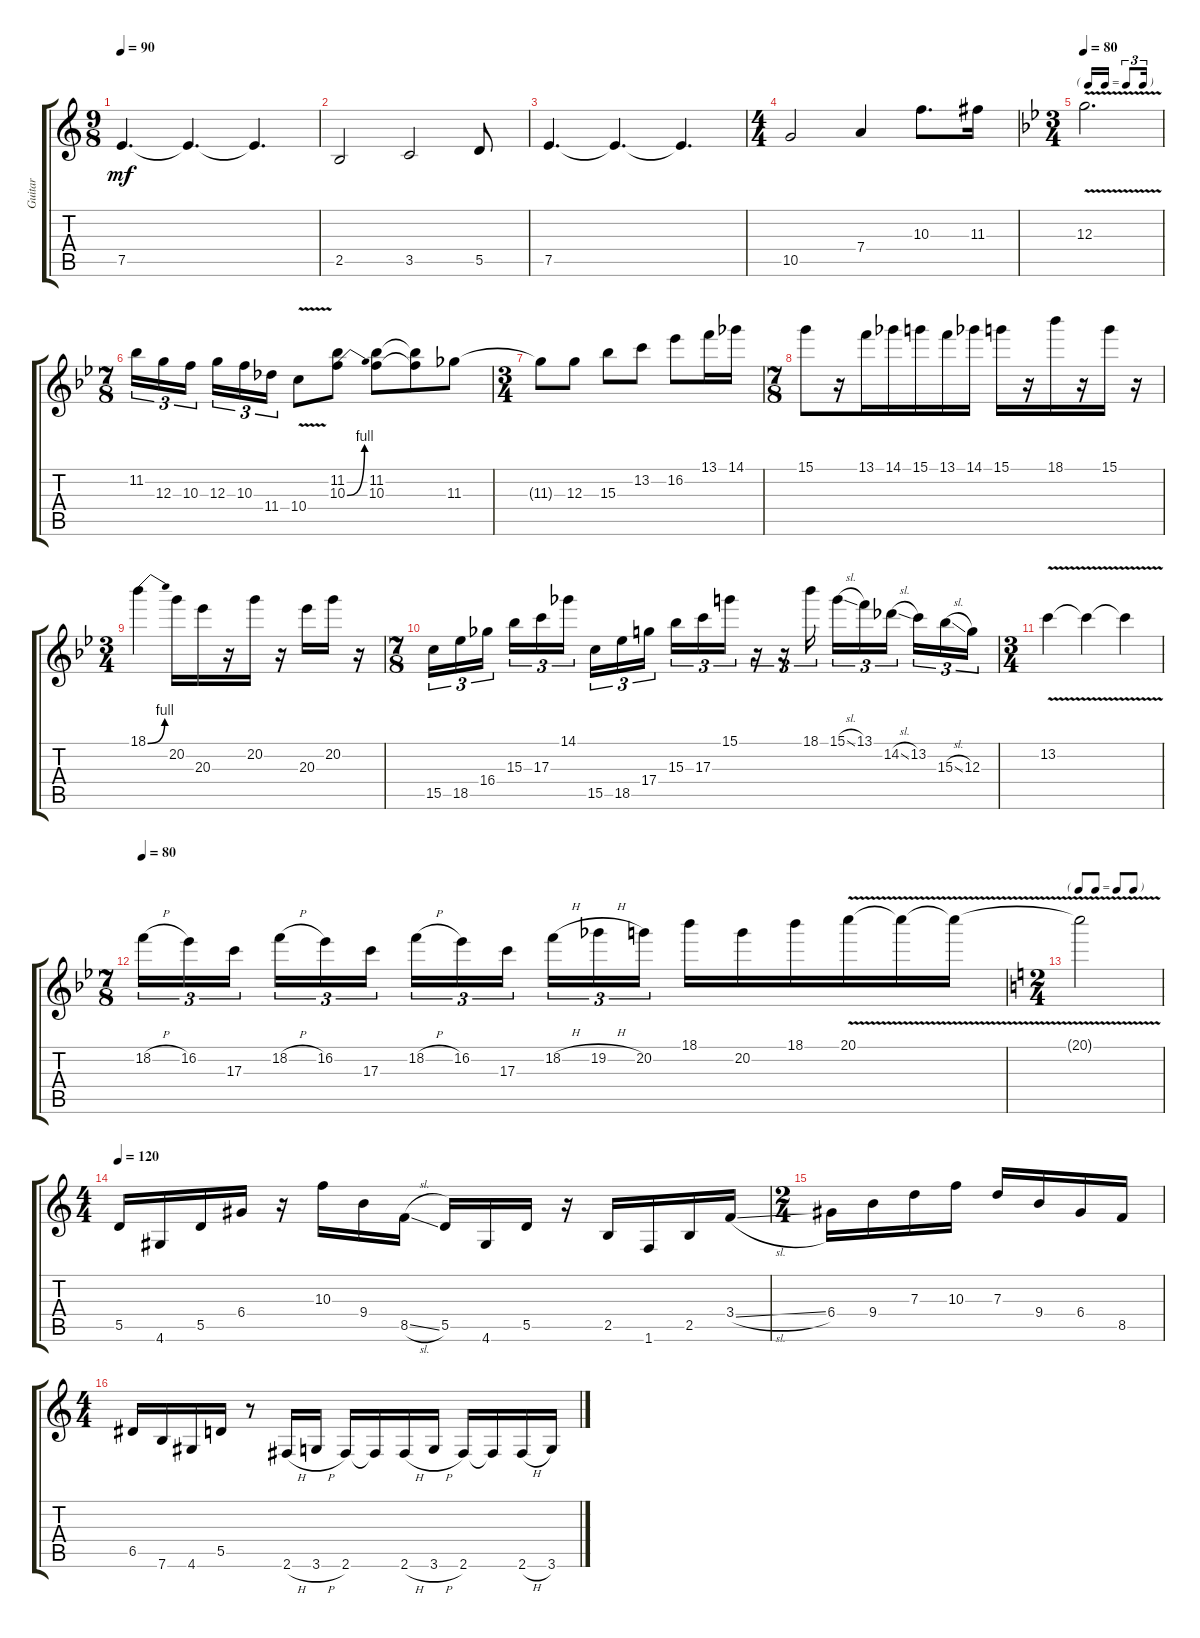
\track ("Guitar" "Guitar") {instrument distortionguitar}
\staff {score tabs}
\tuning (E4 B3 G3 D3 A2 E2) {hide}
\ts (9 8)
\tempo 90
\clef g2
\ks c
7.5.4{d dy mf} 7.5{t}.4{d} 7.5{t}.4{d} |
2.5.2 3.5.2 5.5.8 |
7.5.4{d} 7.5{t}.4{d} 7.5{t}.4{d} |
\ts (4 4)
10.5.2 7.4.4 10.3.8{d} 11.3.16 |
\ts (3 4)
\tf triplet16th
\tempo 80
\ks bb
12.3{v}.2{d} |
\ts (7 8)
11.2.16{tu (3 2)} 12.3.16{tu (3 2)} 10.3.16{tu (3 2)} 12.3.16{tu (3 2)} 10.3.16{tu (3 2)} 11.4.16{tu (3 2)} 10.4{v}.8 (11.2 10.3{be (bend 0 0 60 4)}).8 (11.2 10.3).8 (11.2{t} 10.3{t}).8 11.3.8 |
\ts (3 4)
11.3{t}.8 12.3.8 15.3.8 13.2.8 16.2.8 13.1.16 14.1.16 |
\ts (7 8)
15.1.8 r.16 13.1.16 14.1.16 15.1.16 13.1.16 14.1.16 15.1.16 r.16 18.1.16 r.16 15.1.16 r.16 |
\ts (3 4)
18.1{be (bend 0 0 60 4)}.4 20.2.16 20.3.16 r.16 20.2.16 r.16 20.3.16 20.2.16 r.16 |
\ts (7 8)
15.5.16{tu (3 2)} 18.5.16{tu (3 2)} 16.4.16{tu (3 2)} 15.3.16{tu (3 2)} 17.3.16{tu (3 2)} 14.1.16{tu (3 2)} 15.5.16{tu (3 2)} 18.5.16{tu (3 2)} 17.4.16{tu (3 2)} 15.3.16{tu (3 2)} 17.3.16{tu (3 2)} 15.1.16{tu (3 2)} r.16{tu (3 2)} r.16{tu (3 2)} 18.1.16{tu (3 2)} 15.1{sl}.16{tu (3 2)} 13.1.16{tu (3 2)} 14.2{sl}.16{tu (3 2)} 13.2.16{tu (3 2)} 15.3{sl}.16{tu (3 2)} 12.3.16{tu (3 2)} |
\ts (3 4)
13.2{v}.4 13.2{v t}.4 13.2{v t}.4 |
\ts (7 8)
\tempo 80
18.2{h}.16{tu (3 2)} 16.2.16{tu (3 2)} 17.3.16{tu (3 2)} 18.2{h}.16{tu (3 2)} 16.2.16{tu (3 2)} 17.3.16{tu (3 2)} 18.2{h}.16{tu (3 2)} 16.2.16{tu (3 2)} 17.3.16{tu (3 2)} 18.2{h}.16{tu (3 2)} 19.2{h}.16{tu (3 2)} 20.2.16{tu (3 2)} 18.1.16 20.2.16 18.1.16 20.1{v}.16 20.1{v t}.16 20.1{v t}.16 |
\ts (2 4)
\tf none
\ks c
20.1{v t}.2 |
\ts (4 4)
\tempo 120
5.5.16 4.6.16 5.5.16 6.4.16 r.16 10.3.16 9.4.16 8.5{sl}.16 5.5.16 4.6.16 5.5.16 r.16 2.5.16 1.6.16 2.5.16 3.4{sl}.16 |
\ts (2 4)
6.4.16 9.4.16 7.3.16 10.3.16 7.3.16 9.4.16 6.4.16 8.5.16 |
\ts (4 4)
6.5.16 7.6.16 4.6.16 5.5.16 r.8 2.6{h}.16 3.6{h}.16 2.6.16 2.6{t}.16 2.6{h}.16 3.6{h}.16 2.6.16 2.6{t}.16 2.6{h}.16 3.6.16
